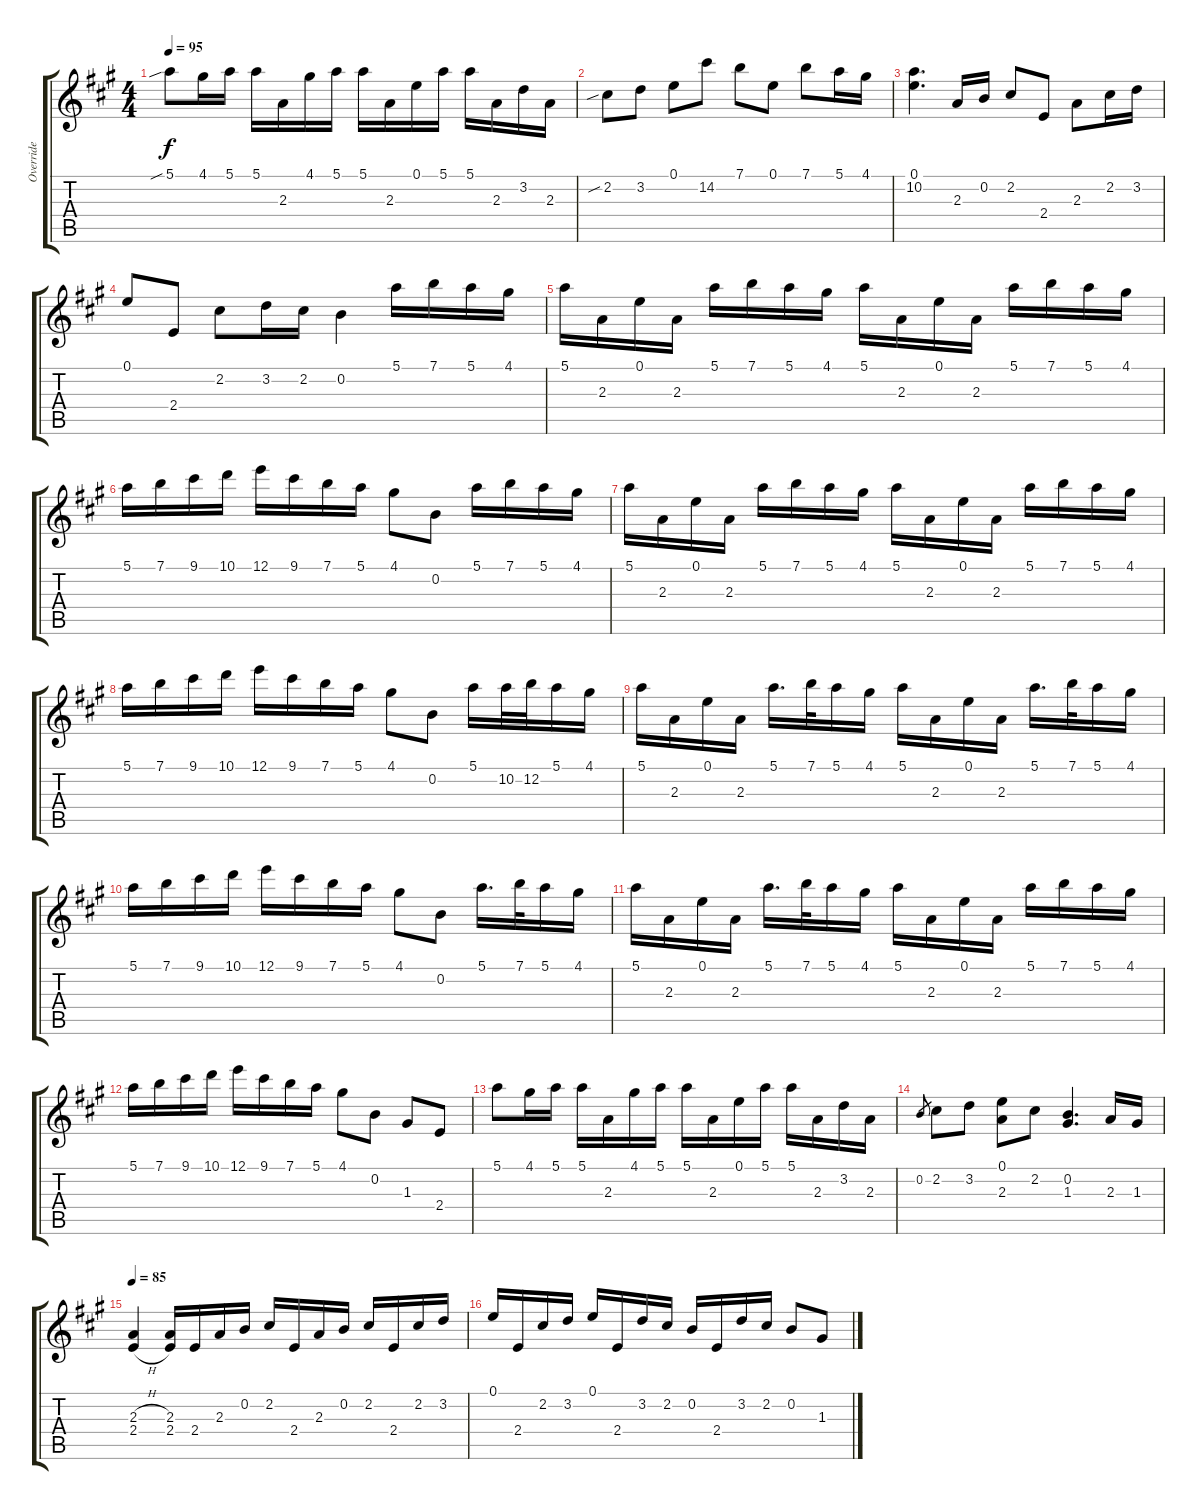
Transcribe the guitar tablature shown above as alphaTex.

\track ("Override" "Override") {instrument overdrivenguitar}
\staff {score tabs}
\tuning (E4 B3 G3 D3 A2 E2) {hide}
\ts (4 4)
\tempo 95
\clef g2
\ks a
5.1{sib}.8{dy f} 4.1.16 5.1.16 5.1.16 2.3.16 4.1.16 5.1.16 5.1.16 2.3.16 0.1.16 5.1.16 5.1.16 2.3.16 3.2.16 2.3.16 |
2.2{sib}.8 3.2.8 0.1.8 14.2.8 7.1.8 0.1.8 7.1.8 5.1.16 4.1.16 |
(0.1 10.2).4{d} 2.3.16 0.2.16 2.2.8 2.4.8 2.3.8 2.2.16 3.2.16 |
0.1.8 2.4.8 2.2.8 3.2.16 2.2.16 0.2.4 5.1.16 7.1.16 5.1.16 4.1.16 |
5.1.16 2.3.16 0.1.16 2.3.16 5.1.16 7.1.16 5.1.16 4.1.16 5.1.16 2.3.16 0.1.16 2.3.16 5.1.16 7.1.16 5.1.16 4.1.16 |
5.1.16 7.1.16 9.1.16 10.1.16 12.1.16 9.1.16 7.1.16 5.1.16 4.1.8 0.2.8 5.1.16 7.1.16 5.1.16 4.1.16 |
5.1.16 2.3.16 0.1.16 2.3.16 5.1.16 7.1.16 5.1.16 4.1.16 5.1.16 2.3.16 0.1.16 2.3.16 5.1.16 7.1.16 5.1.16 4.1.16 |
5.1.16 7.1.16 9.1.16 10.1.16 12.1.16 9.1.16 7.1.16 5.1.16 4.1.8 0.2.8 5.1.16 10.2.32 12.2.32 5.1.16 4.1.16 |
5.1.16 2.3.16 0.1.16 2.3.16 5.1.16{d} 7.1.32 5.1.16 4.1.16 5.1.16 2.3.16 0.1.16 2.3.16 5.1.16{d} 7.1.32 5.1.16 4.1.16 |
5.1.16 7.1.16 9.1.16 10.1.16 12.1.16 9.1.16 7.1.16 5.1.16 4.1.8 0.2.8 5.1.16{d} 7.1.32 5.1.16 4.1.16 |
5.1.16 2.3.16 0.1.16 2.3.16 5.1.16{d} 7.1.32 5.1.16 4.1.16 5.1.16 2.3.16 0.1.16 2.3.16 5.1.16 7.1.16 5.1.16 4.1.16 |
5.1.16 7.1.16 9.1.16 10.1.16 12.1.16 9.1.16 7.1.16 5.1.16 4.1.8 0.2.8 1.3.8 2.4.8 |
5.1.8 4.1.16 5.1.16 5.1.16 2.3.16 4.1.16 5.1.16 5.1.16 2.3.16 0.1.16 5.1.16 5.1.16 2.3.16 3.2.16 2.3.16 |
0.2.8{gr} 2.2.8 3.2.8 (0.1 2.3).8 2.2.8 (0.2 1.3).4{d} 2.3.16 1.3.16 |
\tempo 85
(2.3{h} 2.4{h}).4 (2.3 2.4).16 2.4.16 2.3.16 0.2.16 2.2.16 2.4.16 2.3.16 0.2.16 2.2.16 2.4.16 2.2.16 3.2.16 |
0.1.16 2.4.16 2.2.16 3.2.16 0.1.16 2.4.16 3.2.16 2.2.16 0.2.16 2.4.16 3.2.16 2.2.16 0.2.8 1.3.8
